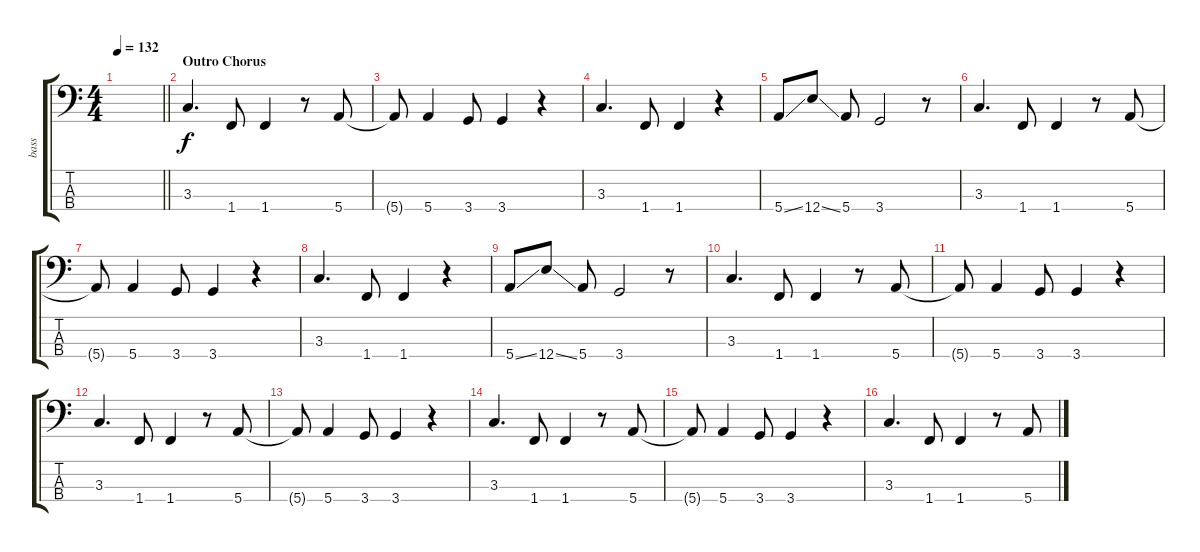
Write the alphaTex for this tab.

\track ("bass" "bass") {instrument electricbassfinger}
\staff {score tabs}
\tuning (G2 D2 A1 E1) {hide}
\ts (4 4)
\tempo 132
\clef f4
\barLineRight lightlight
\ks c
|
\section ("" "Outro Chorus")
3.3.4{d} 1.4.8 1.4.4 r.8 5.4.8 |
5.4{t}.8 5.4.4 3.4.8 3.4.4 r.4 |
3.3.4{d} 1.4.8 1.4.4 r.4 |
5.4{ss}.8 12.4{ss}.8 5.4.8 3.4.2 r.8 |
3.3.4{d} 1.4.8 1.4.4 r.8 5.4.8 |
5.4{t}.8 5.4.4 3.4.8 3.4.4 r.4 |
3.3.4{d} 1.4.8 1.4.4 r.4 |
5.4{ss}.8 12.4{ss}.8 5.4.8 3.4.2 r.8 |
3.3.4{d} 1.4.8 1.4.4 r.8 5.4.8 |
5.4{t}.8 5.4.4 3.4.8 3.4.4 r.4 |
3.3.4{d} 1.4.8 1.4.4 r.8 5.4.8 |
5.4{t}.8 5.4.4 3.4.8 3.4.4 r.4 |
3.3.4{d} 1.4.8 1.4.4 r.8 5.4.8 |
5.4{t}.8 5.4.4 3.4.8 3.4.4 r.4 |
3.3.4{d} 1.4.8 1.4.4 r.8 5.4.8
